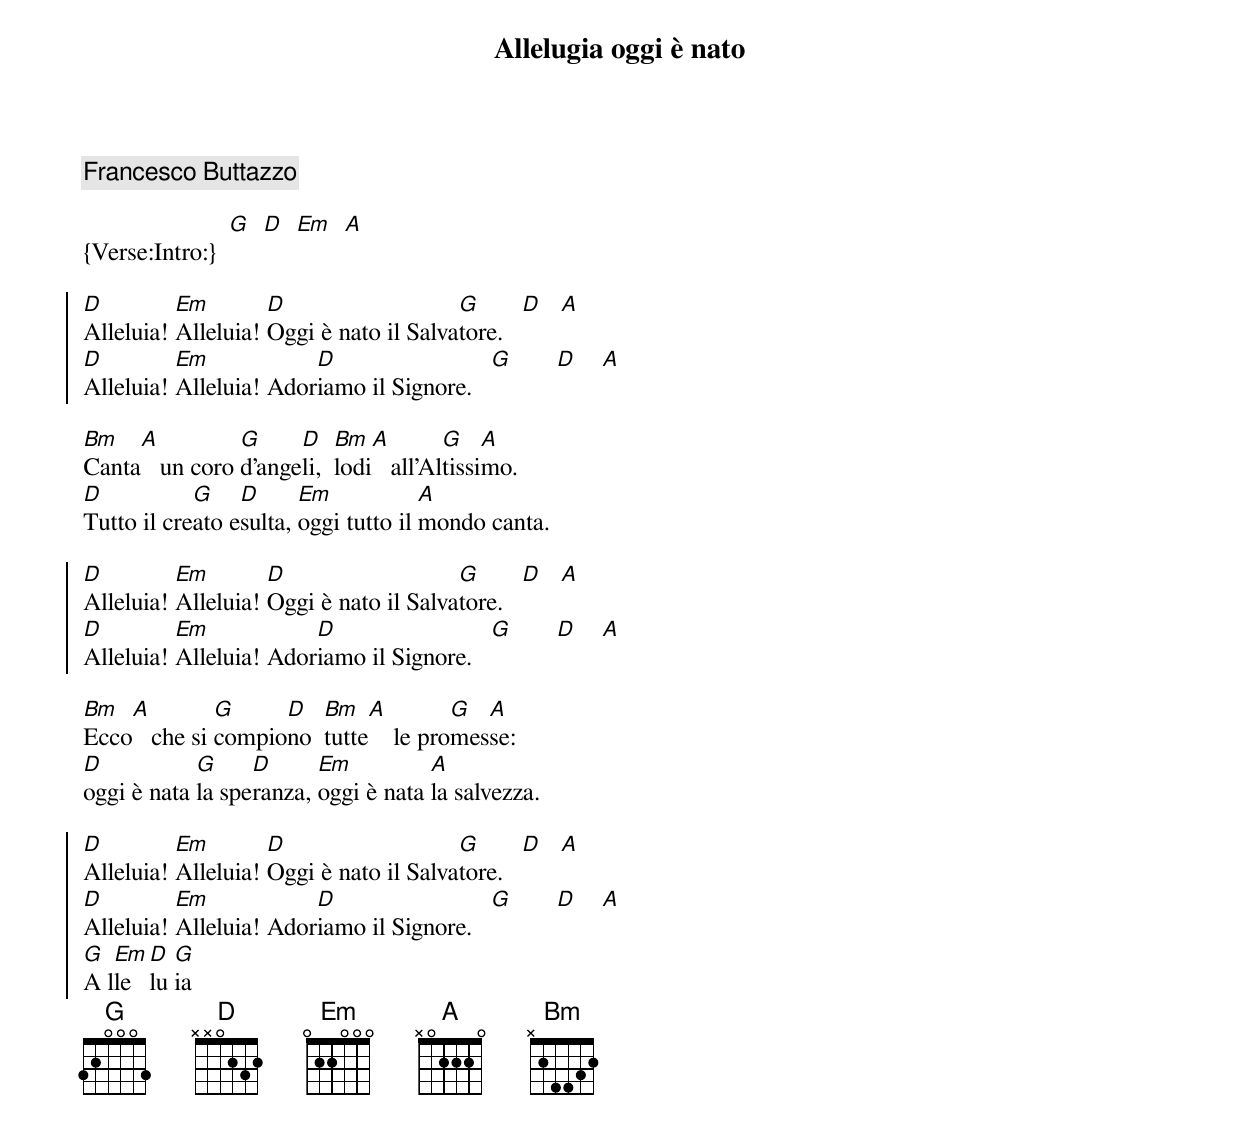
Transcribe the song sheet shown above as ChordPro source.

{title:Allelugia oggi è nato}
{c:Francesco Buttazzo}

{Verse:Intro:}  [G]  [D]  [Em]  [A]

{soc}
[D]Alleluia! [Em]Alleluia! [D]Oggi è nato il Salva[G]tore.   [D]   [A]
[D]Alleluia! [Em]Alleluia! Ador[D]iamo il Signore.   [G]       [D]    [A]
{eoc}

[Bm]Canta[A]   un coro [G]d’ange[D]li,  [Bm]lodi[A]   all’Al[G]tissi[A]mo.
[D]Tutto il cre[G]ato e[D]sulta, [Em]oggi tutto il [A]mondo canta.

{soc}
[D]Alleluia! [Em]Alleluia! [D]Oggi è nato il Salva[G]tore.   [D]   [A]
[D]Alleluia! [Em]Alleluia! Ador[D]iamo il Signore.   [G]       [D]    [A]
{eoc}

[Bm]Ecco[A]   che si [G]compio[D]no  [Bm]tutte[A]    le pro[G]mes[A]se:
[D]oggi è nata [G]la spe[D]ranza, [Em]oggi è nata [A]la salvezza.

{soc}
[D]Alleluia! [Em]Alleluia! [D]Oggi è nato il Salva[G]tore.   [D]   [A]
[D]Alleluia! [Em]Alleluia! Ador[D]iamo il Signore.   [G]       [D]    [A]
[G]A l[Em]le [D]lu [G]ia
{eoc}
